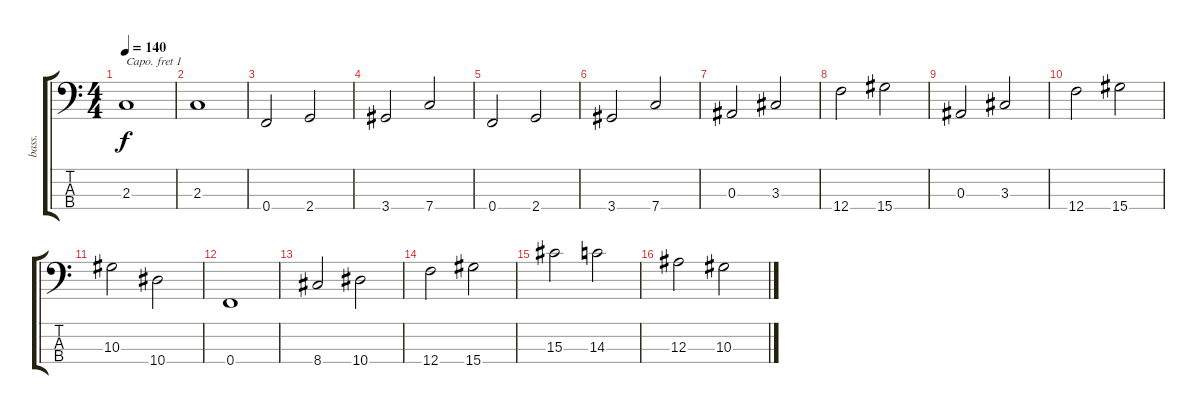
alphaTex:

\track ("bass." "bass.") {instrument electricbasspick}
\staff {score tabs}
\capo 1
\tuning (G2 D2 A1 E1) {hide}
\ts (4 4)
\tempo 140
\clef f4
\ks c
2.3.1{dy f} |
2.3.1 |
0.4.2 2.4.2 |
3.4.2 7.4.2 |
0.4.2 2.4.2 |
3.4.2 7.4.2 |
0.3.2 3.3.2 |
12.4.2 15.4.2 |
0.3.2 3.3.2 |
12.4.2 15.4.2 |
10.3.2 10.4.2 |
0.4.1 |
8.4.2 10.4.2 |
12.4.2 15.4.2 |
15.3.2 14.3.2 |
12.3.2 10.3.2
